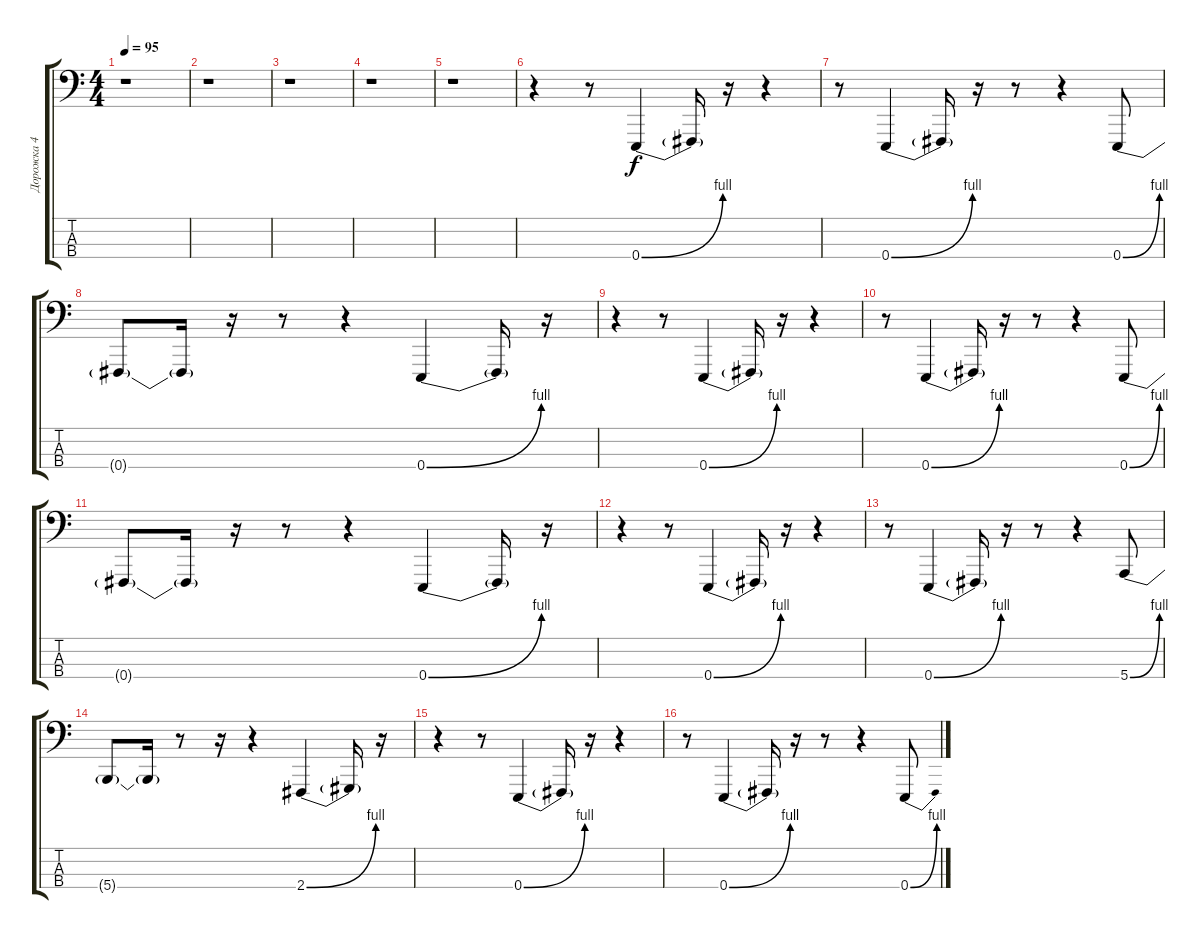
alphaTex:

\track ("Дорожка 4" "Дорожка 4") {instrument lead8bassandlead}
\staff {score tabs}
\tuning (G2 D2 A1 E1) {hide}
\ts (4 4)
\tempo 95
\clef f4
\ks c
r.1{dy f instrument lead8bassandlead} |
r.1 |
r.1 |
r.1 |
r.1 |
r.4 r.8 0.4{be (bend 0 0 60 4)}.4 0.4{t}.16 r.16 r.4 |
r.8 0.4{be (bend 0 0 60 4)}.4 0.4{t}.16 r.16 r.8 r.4 0.4{be (bend 0 0 60 4)}.8 |
0.4{t}.8 0.4{t}.16 r.16 r.8 r.4 0.4{be (bend 0 0 60 4)}.4 0.4{t}.16 r.16 |
r.4 r.8 0.4{be (bend 0 0 60 4)}.4 0.4{t}.16 r.16 r.4 |
r.8 0.4{be (bend 0 0 60 4)}.4 0.4{t}.16 r.16 r.8 r.4 0.4{be (bend 0 0 60 4)}.8 |
0.4{t}.8 0.4{t}.16 r.16 r.8 r.4 0.4{be (bend 0 0 60 4)}.4 0.4{t}.16 r.16 |
r.4 r.8 0.4{be (bend 0 0 60 4)}.4 0.4{t}.16 r.16 r.4 |
r.8 0.4{be (bend 0 0 60 4)}.4 0.4{t}.16 r.16 r.8 r.4 5.4{be (bend 0 0 60 4)}.8 |
5.4{t}.8 5.4{t}.16 r.8 r.16 r.4 2.4{be (bend 0 0 60 4)}.4 2.4{t}.16 r.16 |
r.4 r.8 0.4{be (bend 0 0 60 4)}.4 0.4{t}.16 r.16 r.4 |
r.8 0.4{be (bend 0 0 60 4)}.4 0.4{t}.16 r.16 r.8 r.4 0.4{be (bend 0 0 60 4)}.8
